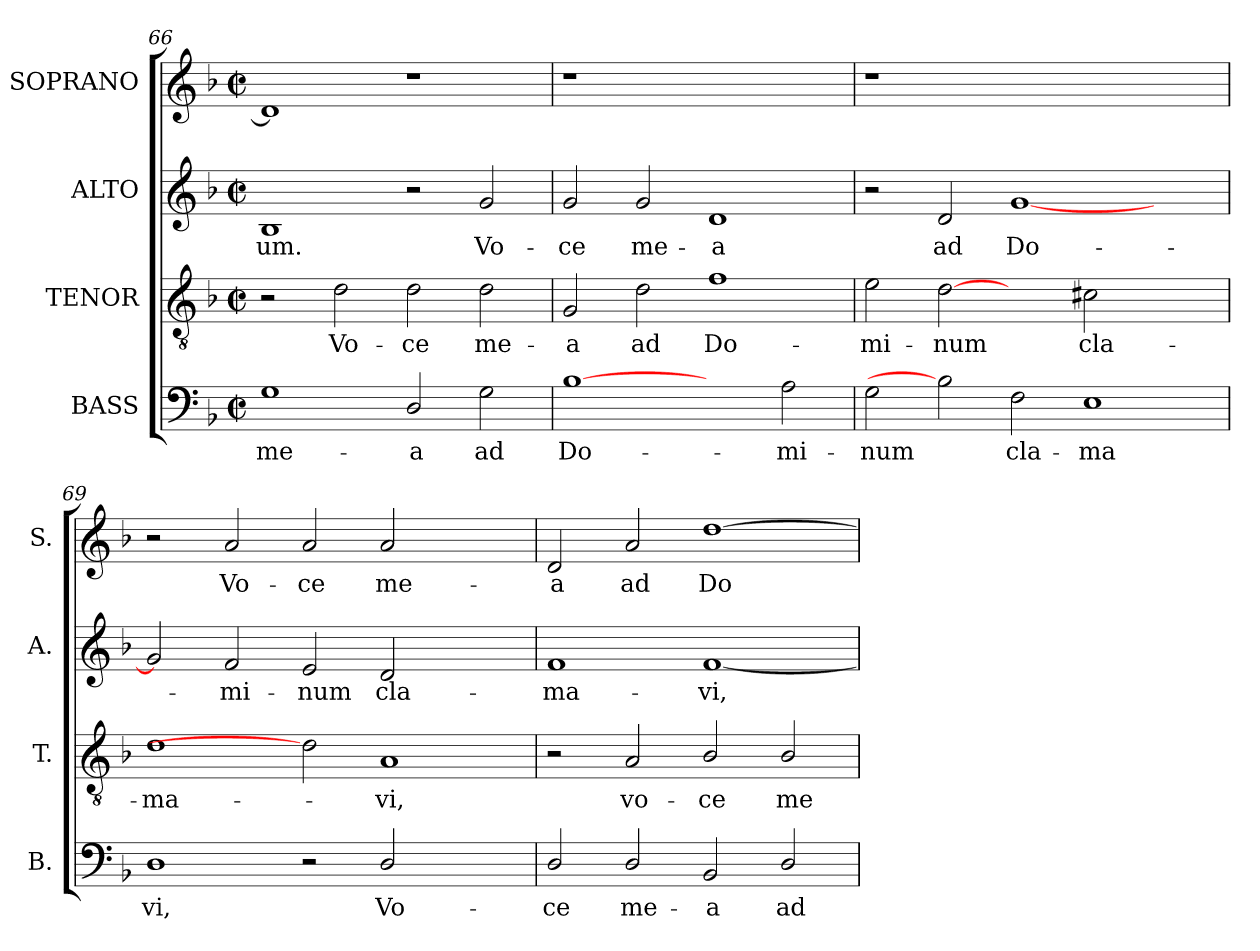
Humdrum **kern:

**kern	**text	**kern	**text	**kern	**text	**kern	**text
*part4	*part4	*part3	*part3	*part2	*part2	*part1	*part1
*staff4	*staff4	*staff3	*staff3	*staff2	*staff2	*staff1	*staff1
*I"BASS	*	*I"TENOR	*	*I"ALTO	*	*I"SOPRANO	*
*I'B.	*	*I'T.	*	*I'A.	*	*I'S.	*
*clefF4	*	*clefGv2	*	*clefG2	*	*clefG2	*
*	*	*ITrd7c12	*	*	*	*	*
*k[b-]	*	*k[b-]	*	*k[b-]	*	*k[b-]	*
*F:	*	*F:	*	*F:	*	*F:	*
*M2/2	*	*M2/2	*	*M2/2	*	*M2/2	*
*met(c|)	*	*met(c|)	*	*met(c|)	*	*met(c|)	*
=66	=66	=66	=66	=66	=66	=66	=66
!	!LO:LY:b:color=#000000	!	!	!	!	!	!
!	!	!	!	!	!LO:LY:b:color=#000000	!	!
1Gi	me-	2r	.	1B-i	-um.	1di]	.
!	!	!	!LO:LY:b:color=#000000	!	!	!	!
.	.	2Di\	Vo-	.	.	.	.
!	!LO:LY:b:color=#000000	!	!	!	!	!	!
!	!	!	!LO:LY:b:color=#000000	!	!	!	!
2Di/	-a	2Di\	-ce	2r	.	1r	.
!	!LO:LY:b:color=#000000	!	!	!	!	!	!
!	!	!	!LO:LY:b:color=#000000	!	!	!	!
!	!	!	!	!	!LO:LY:b:color=#000000	!	!
2Gi\	ad	2Di\	me-	2gi/	Vo-	.	.
=67	=67	=67	=67	=67	=67	=67	=67
!	!LO:LY:b:color=#000000	!	!	!	!	!	!
!	!	!	!LO:LY:b:color=#000000	!	!	!	!
!	!	!	!	!	!LO:LY:b:color=#000000	!LO:N:vis=1	!
[1B-i	Do-	2GGi/	-a	2gi/	-ce	1r	.
!	!	!	!LO:LY:b:color=#000000	!	!	!	!
!	!	!	!	!	!LO:LY:b:color=#000000	!	!
.	.	2Di\	ad	2gi/	me-	.	.
!	!	!	!LO:LY:b:color=#000000	!	!	!	!
!	!	!	!	!	!LO:LY:b:color=#000000	!	!
2ryy	.	1Fi	Do-	1di	-a	1ryy	.
!	!LO:LY:b:color=#000000	!	!	!	!	!	!
2Ai\	-mi-	.	.	.	.	.	.
=68	=68	=68	=68	=68	=68	=68	=68
!	!LO:LY:b:color=#000000	!	!	!	!	!	!
!	!	!	!LO:LY:b:color=#000000	!	!	!LO:N:vis=1	!
2Gi\	-num	2Ei\	-mi-	2r	.	1r	.
!	!	!	!LO:LY:b:color=#000000	!	!	!	!
!	!	!	!	!	!LO:LY:b:color=#000000	!	!
2B-i]	.	[2Di	-num	2di/	ad	.	.
!	!LO:LY:b:color=#000000	!	!	!	!	!	!
!	!	!	!	!	!LO:LY:b:color=#000000	!	!
2Fi\	cla-	2ryy	.	[1gi	Do-	1.ryy	.
!	!LO:LY:b:color=#000000	!	!	!	!	!	!
!	!	!	!LO:LY:b:color=#000000	!	!	!	!
1Ei	-ma	2C#Xi\	cla-	.	.	.	.
.	.	2ryy	.	2ryy	.	.	.
=69	=69	=69	=69	=69	=69	=69	=69
!	!LO:LY:b:color=#000000	!	!	!	!	!	!
!	!	!	!LO:LY:b:color=#000000	!	!	!	!
1Di	vi,	1Di	-ma-	2gi/]	.	2r	.
!	!	!	!	!	!LO:LY:b:color=#000000	!	!
!	!	!	!	!	!	!	!LO:LY:b:color=#000000
.	.	.	.	2fi/	-mi-	2ai/	Vo-
!	!	!	!	!	!LO:LY:b:color=#000000	!	!
!	!	!	!	!	!	!	!LO:LY:b:color=#000000
2r	.	2Di]	.	2ei/	-num	2ai/	-ce
!	!LO:LY:b:color=#000000	!	!	!	!	!	!
!	!	!	!LO:LY:b:color=#000000	!	!	!	!
!	!	!	!	!	!LO:LY:b:color=#000000	!	!
!	!	!	!	!	!	!	!LO:LY:b:color=#000000
2Di/	Vo-	1AAi	-vi,	2di/	cla-	2ai/	me-
2ryy	.	.	.	2ryy	.	2ryy	.
!!LO:LB:g=z
=70	=70	=70	=70	=70	=70	=70	=70
!	!LO:LY:b:color=#000000	!	!	!	!	!	!
!	!	!	!	!	!LO:LY:b:color=#000000	!	!
!	!	!	!	!	!	!	!LO:LY:b:color=#000000
2Di/	-ce	2r	.	1fi	-ma-	2di/	-a
!	!LO:LY:b:color=#000000	!	!	!	!	!	!
!	!	!	!LO:LY:b:color=#000000	!	!	!	!
!	!	!	!	!	!	!	!LO:LY:b:color=#000000
2Di/	me-	2AAi/	vo-	.	.	2ai/	ad
!	!LO:LY:b:color=#000000	!	!	!	!	!	!
!	!	!	!LO:LY:b:color=#000000	!	!	!	!
!	!	!	!	!	!LO:LY:b:color=#000000	!	!
!	!	!	!	!	!	!	!LO:LY:b:color=#000000
2BB-i/	-a	2BB-i/	-ce	[1fi	-vi,	[1ddi	Do-
!	!LO:LY:b:color=#000000	!	!	!	!	!	!
!	!	!	!LO:LY:b:color=#000000	!	!	!	!
2Di/	ad	2BB-i/	me-	.	.	.	.
=	=	=	=	=	=	=	=
*-	*-	*-	*-	*-	*-	*-	*-
